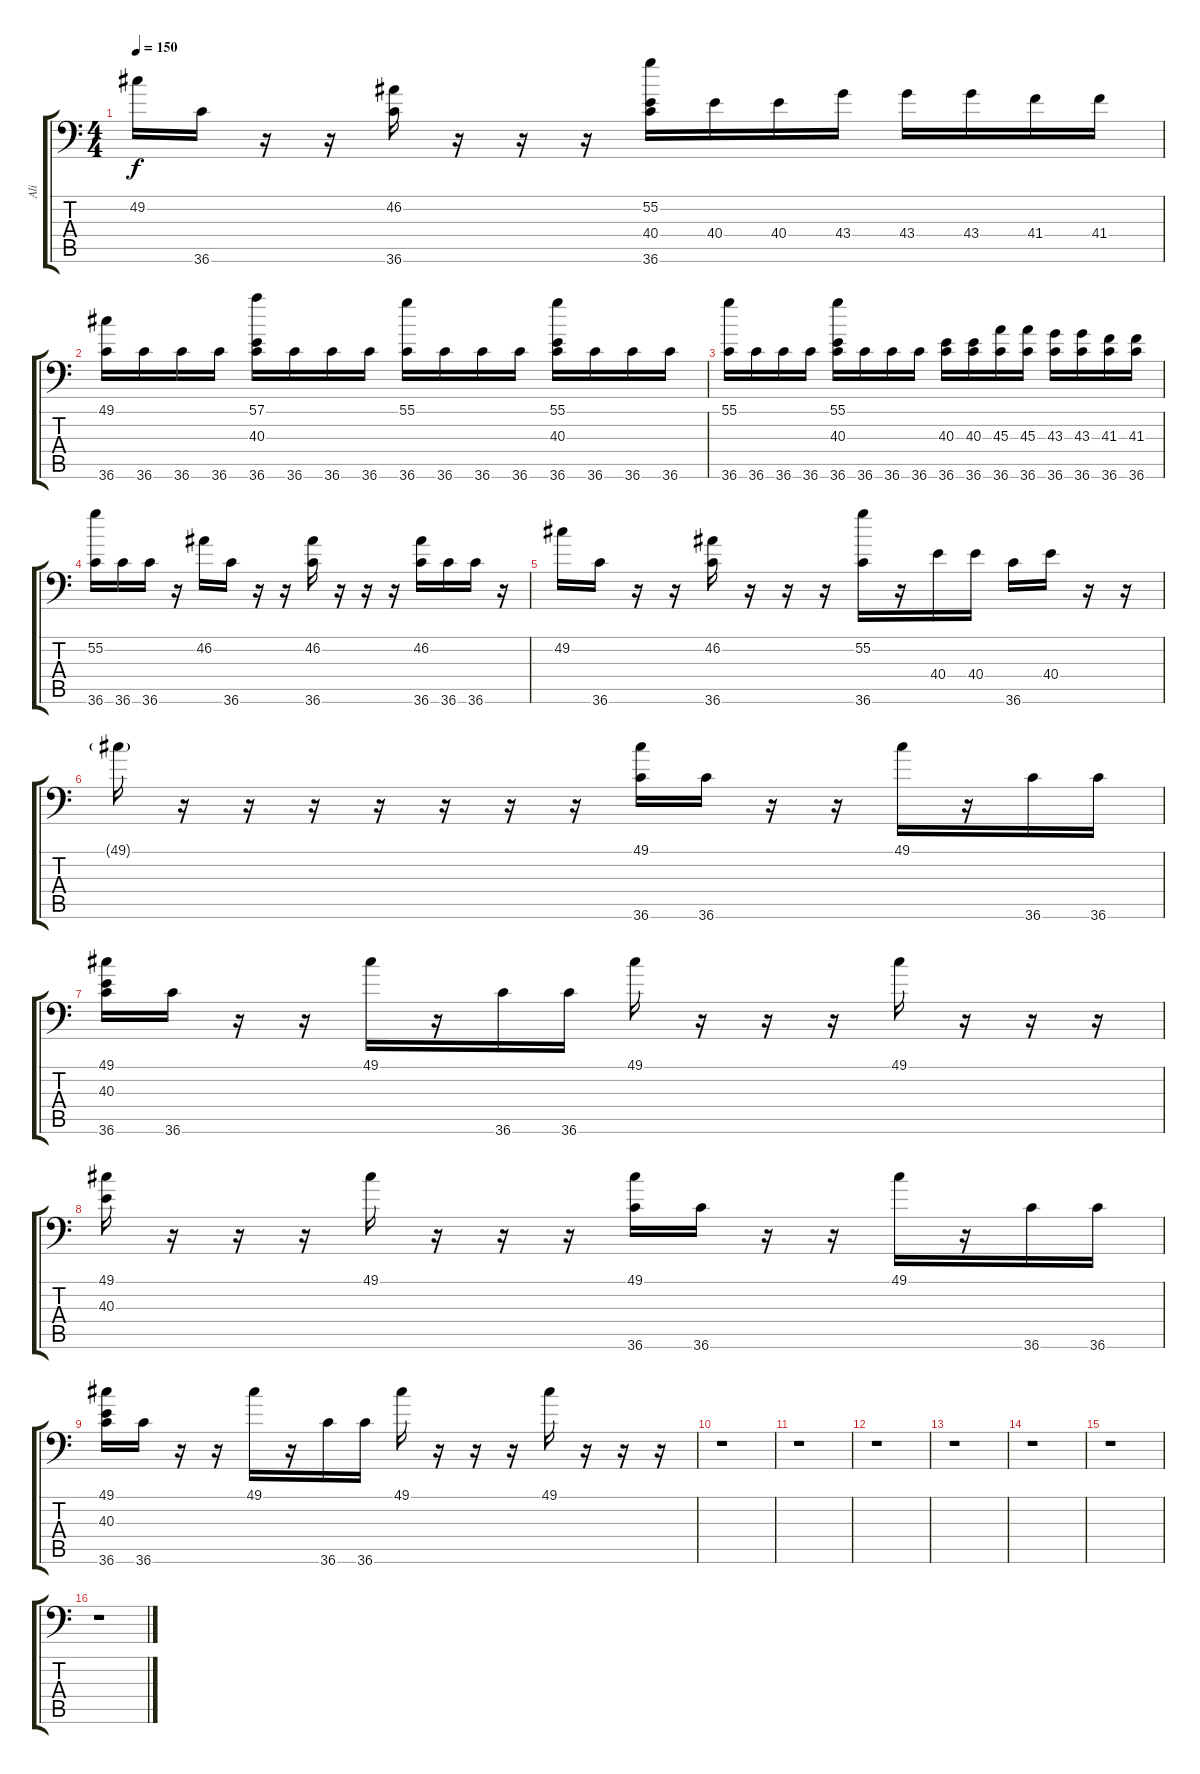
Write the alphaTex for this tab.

\track ("Ali" "Ali") {instrument acousticgrandpiano}
\staff {score tabs}
\tuning (C-1 C-1 C-1 C-1 C-1 C-1) {hide}
\ts (4 4)
\tempo 150
\clef f4
\ks c
49.2.16{dy f} 36.6.16 r.16 r.16 (46.2 36.6).16 r.16 r.16 r.16 (55.2 40.4 36.6).16 40.4.16 40.4.16 43.4.16 43.4.16 43.4.16 41.4.16 41.4.16 |
(49.1 36.6).16 36.6.16 36.6.16 36.6.16 (57.1 40.3 36.6).16 36.6.16 36.6.16 36.6.16 (55.1 36.6).16 36.6.16 36.6.16 36.6.16 (55.1 40.3 36.6).16 36.6.16 36.6.16 36.6.16 |
(55.1 36.6).16 36.6.16 36.6.16 36.6.16 (55.1 40.3 36.6).16 36.6.16 36.6.16 36.6.16 (40.3 36.6).16 (40.3 36.6).16 (45.3 36.6).16 (45.3 36.6).16 (43.3 36.6).16 (43.3 36.6).16 (41.3 36.6).16 (41.3 36.6).16 |
(55.2 36.6).16 36.6.16 36.6.16 r.16 46.2.16 36.6.16 r.16 r.16 (46.2 36.6).16 r.16 r.16 r.16 (46.2 36.6).16 36.6.16 36.6.16 r.16 |
49.2.16 36.6.16 r.16 r.16 (46.2 36.6).16 r.16 r.16 r.16 (55.2 36.6).16 r.16 40.4.16 40.4.16 36.6.16 40.4.16 r.16 r.16 |
49.1{g}.16 r.16 r.16 r.16 r.16 r.16 r.16 r.16 (49.1 36.6).16 36.6.16 r.16 r.16 49.1.16 r.16 36.6.16 36.6.16 |
(49.1 40.3 36.6).16 36.6.16 r.16 r.16 49.1.16 r.16 36.6.16 36.6.16 49.1.16 r.16 r.16 r.16 49.1.16 r.16 r.16 r.16 |
(49.1 40.3).16 r.16 r.16 r.16 49.1.16 r.16 r.16 r.16 (49.1 36.6).16 36.6.16 r.16 r.16 49.1.16 r.16 36.6.16 36.6.16 |
(49.1 40.3 36.6).16 36.6.16 r.16 r.16 49.1.16 r.16 36.6.16 36.6.16 49.1.16 r.16 r.16 r.16 49.1.16 r.16 r.16 r.16 |
r.1 |
r.1 |
r.1 |
r.1 |
r.1 |
r.1 |
r.1
